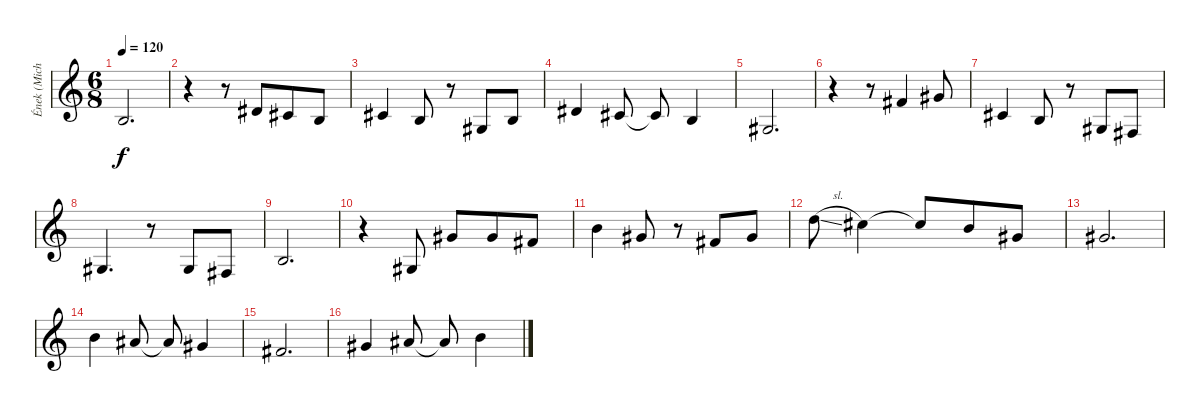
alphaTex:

\track ("Ének (Michael Vescera)" "Ének (Mich") {instrument tenorsax}
\staff {score}
\tuning (E4 B3 G3 D3 A2 E2) {hide}
\ts (6 8)
\tempo 120
\clef g2
\ks c
0.2.2{d dy f} |
r.4 r.8 4.2.8 2.2.8 0.2.8 |
2.2.4 0.2.8 r.8 1.3.8 0.2.8 |
4.2.4 2.2.8 2.2{t}.8 0.2.4 |
1.3.2{d} |
r.4 r.8 2.1.4 4.1.8 |
2.2.4 0.2.8 r.8 1.3.8 4.4.8 |
1.3.4{d} r.8 1.3.8 4.4.8 |
0.2.2{d} |
r.4 1.3.8 4.1.8 4.1.8 2.1.8 |
7.1.4 4.1.8 r.8 2.1.8 4.1.8 |
10.1{sl}.8 9.1.4 9.1{t}.8 7.1.8 4.1.8 |
4.1.2{d} |
7.1.4 6.1.8 6.1{t}.8 4.1.4 |
2.1.2{d} |
4.1.4 6.1.8 6.1{t}.8 7.1.4
